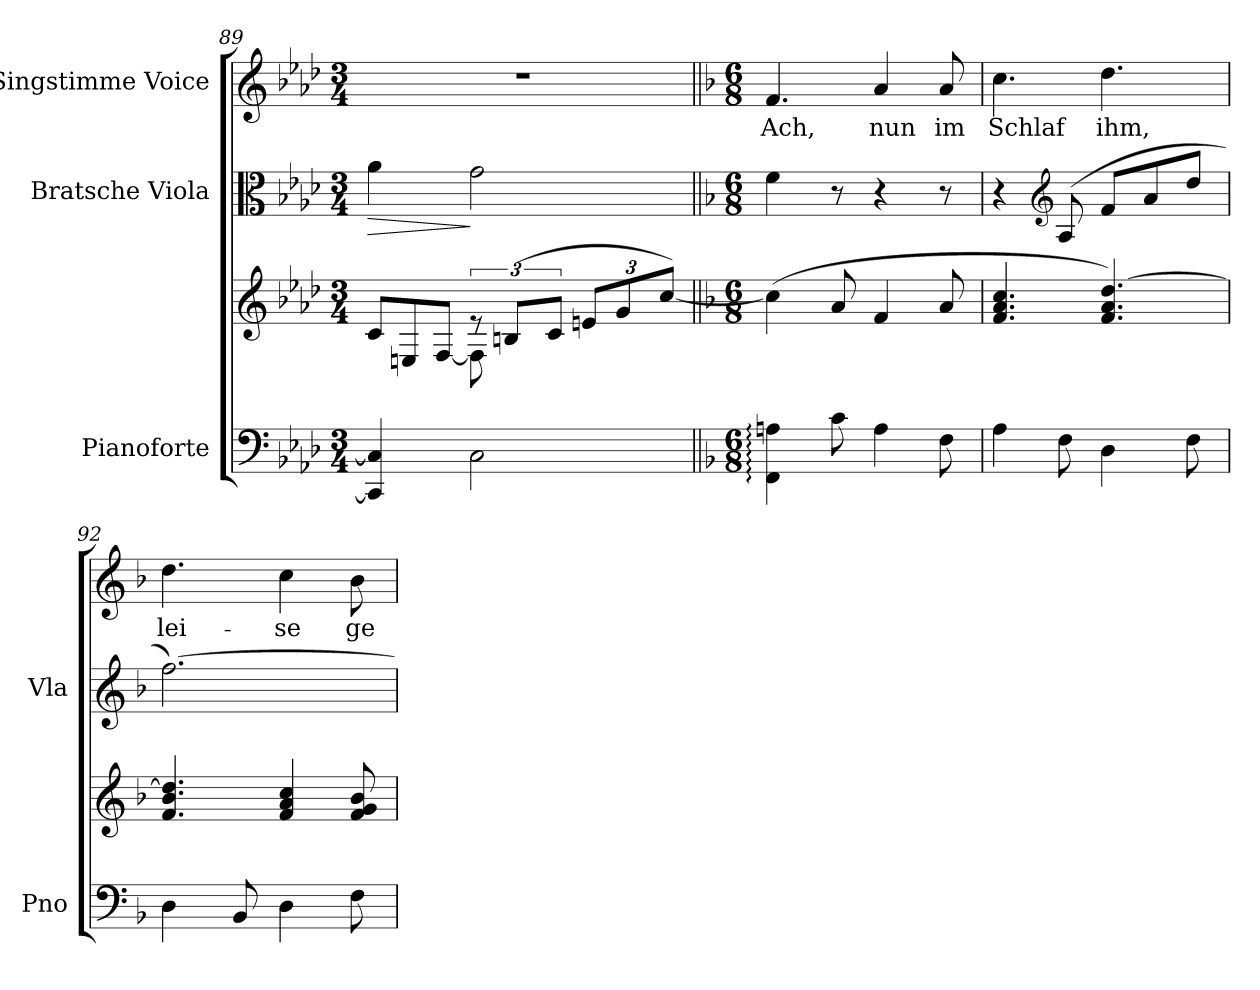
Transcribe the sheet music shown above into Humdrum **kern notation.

**kern	**kern	**dynam	**kern	**dynam	**kern	**text
*part3	*part3	*part3	*part2	*part2	*part1	*part1
*staff4	*staff3	*staff3/4	*staff2	*staff2	*staff1	*staff1
*I"Pianoforte	*	*	*I"Bratsche Viola	*	*I"Singstimme Voice	*
*I'Pno	*	*	*I'Vla	*	*	*
!!LO:PB:g=z
*clefF4	*clefG2	*	*clefC3	*	*clefG2	*
*k[b-e-a-d-]	*k[b-e-a-d-]	*	*k[b-e-a-d-]	*	*k[b-e-a-d-]	*
*M3/4	*M3/4	*	*M3/4	*	*M3/4	*
*MM66	*MM66	*	*MM66	*	*MM66	*
=89	=89	=89	=89	=89	=89	=89
*^	*^	*	*	*	*	*
*	*	*	*Xtuplet	*	*	*	*	*
!	!	!	!	!	!	!LO:HP:b	!	!
*	*	*	*	*	*	*	*^	*
4.ryy	4CC/] 4C/]	4ryy	12c/L	.	4a-\	>	2.r	4ryy	.
.	.	.	12En/	.	.	.	.	.	.
.	.	.	[12F/J	.	.	.	.	.	.
*	*	*	*	*	*	*	*MM60	*	*
.	2C\	12re	8F\L]	.	2g\	]	.	2ryy	.
.	.	(>12Bn/L	.	.	.	.	.	.	.
8En/	.	.	4.ryy	.	.	.	.	.	.
.	.	12c/J	.	.	.	.	.	.	.
8G/	.	12en/L	.	.	.	.	.	.	.
.	.	12g/	.	.	.	.	.	.	.
8B-X/J	.	.	.	.	.	.	.	.	.
.	.	[12cc/J)	.	.	.	.	.	.	.
*v	*v	*	*	*	*	*	*v	*v	*
*	*v	*v	*	*	*	*	*
=90||	=90||	=90||	=90||	=90||	=90||	=90||
*k[b-]	*k[b-]	*	*k[b-]	*	*k[b-]	*
*M6/8	*M6/8	*	*M6/8	*	*M6/8	*
*	*	*	*	*	*MM90	*
*	*	*	*	*	*^	*
!	!	!LO:DY:b	!	!	!	!	!LO:LY:b
*	*	*	*	*	*v	*v	*
4FF\: 4An\:	(>4cc\]	other-dynamics	4f\	.	4.f/	Ach,
8c\	8a/	.	8r	.	.	.
!	!	!	!	!	!	!LO:LY:b
4A\	4f/	.	4r	.	4a/	nun
!	!	!	!	!	!	!LO:LY:b
8F\	8a/	.	8r	.	8a/	im
=91	=91	=91	=91	=91	=91	=91
!	!	!	!	!	!	!LO:LY:b
4A\	4.f/ 4.a/ 4.cc/	.	4r	.	4.cc\	Schlaf
*	*	*	*clefG2	*	*	*
!	!	!	!	!LO:DY:b	!	!
8F\	.	.	(>8A/	other-dynamics	.	.
!	!	!	!	!	!	!LO:LY:b
4D\	4.f/ 4.a/ [4.dd/)	.	8f/L	.	4.dd\	ihm,
.	.	.	8a/	.	.	.
8F\	.	.	8dd/J	.	.	.
=92	=92	=92	=92	=92	=92	=92
!	!	!	!	!	!	!LO:LY:b
4D\	4.f/ 4.b-/ 4.dd/]	.	[2.ff\)	.	4.dd\	lei-
8BB-/	.	.	.	.	.	.
!	!	!	!	!	!	!LO:LY:b
4D\	4f/ 4a/ 4cc/	.	.	.	4cc\	-se
!	!	!	!	!	!	!LO:LY:b
8F\	8f/ 8g/ 8b-/	.	.	.	8b-\	ge-
=	=	=	=	=	=	=
*-	*-	*-	*-	*-	*-	*-
